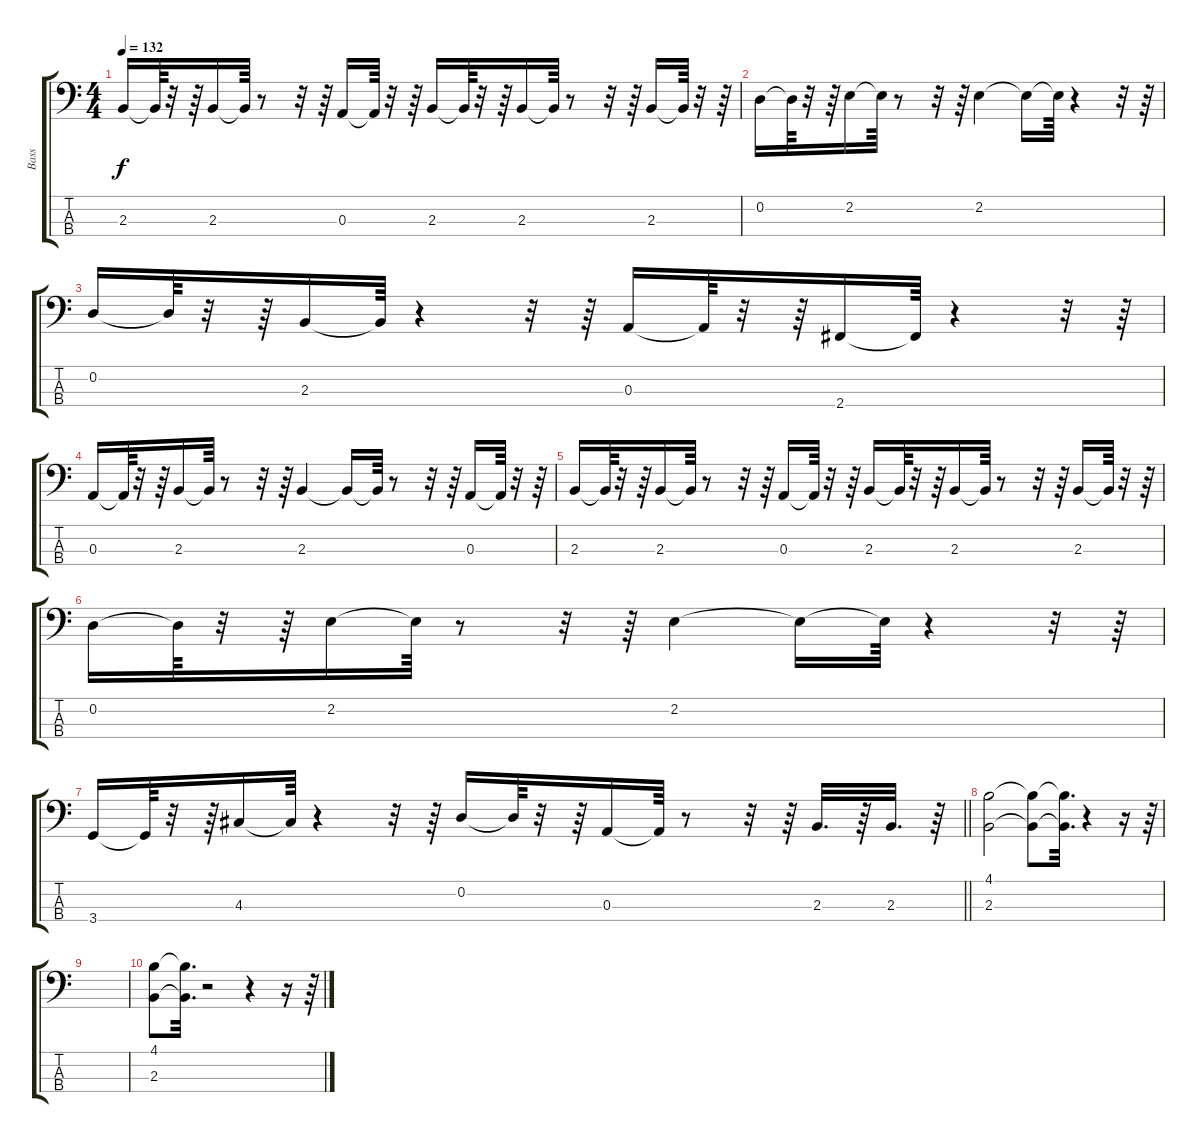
\track ("Bass" "Bass") {instrument electricbassfinger}
\staff {score tabs}
\tuning (G2 D2 A1 E1) {hide}
\ts (4 4)
\tempo 132
\clef f4
\ks c
2.3.16{dy f} 2.3{t}.64 r.32 r.64 2.3.16 2.3{t}.64 r.8 r.32 r.64 0.3.16 0.3{t}.64 r.32 r.64 2.3.16 2.3{t}.64 r.32 r.64 2.3.16 2.3{t}.64 r.8 r.32 r.64 2.3.16 2.3{t}.64 r.32 r.64 |
0.2.16 0.2{t}.64 r.32 r.64 2.2.16 2.2{t}.64 r.8 r.32 r.64 2.2.4 2.2{t}.16 2.2{t}.64 r.4 r.32 r.64 |
0.2.16 0.2{t}.64 r.32 r.64 2.3.16 2.3{t}.64 r.4 r.32 r.64 0.3.16 0.3{t}.64 r.32 r.64 2.4.16 2.4{t}.64 r.4 r.32 r.64 |
0.3.16 0.3{t}.64 r.32 r.64 2.3.16 2.3{t}.64 r.8 r.32 r.64 2.3.4 2.3{t}.16 2.3{t}.64 r.8 r.32 r.64 0.3.16 0.3{t}.64 r.32 r.64 |
2.3.16 2.3{t}.64 r.32 r.64 2.3.16 2.3{t}.64 r.8 r.32 r.64 0.3.16 0.3{t}.64 r.32 r.64 2.3.16 2.3{t}.64 r.32 r.64 2.3.16 2.3{t}.64 r.8 r.32 r.64 2.3.16 2.3{t}.64 r.32 r.64 |
0.2.16 0.2{t}.64 r.32 r.64 2.2.16 2.2{t}.64 r.8 r.32 r.64 2.2.4 2.2{t}.16 2.2{t}.64 r.4 r.32 r.64 |
\barLineRight lightlight
3.4.16 3.4{t}.64 r.32 r.64 4.3.16 4.3{t}.64 r.4 r.32 r.64 0.2.16 0.2{t}.64 r.32 r.64 0.3.16 0.3{t}.64 r.8 r.32 r.64 2.3.32{d} r.64 2.3.32{d} r.64 |
(4.1 2.3).2 (4.1{t} 2.3{t}).8 (4.1{t} 2.3{t}).32{d} r.4 r.16 r.64 |
|
(4.1 2.3).8 (4.1{t} 2.3{t}).32{d} r.2 r.4 r.16 r.64
